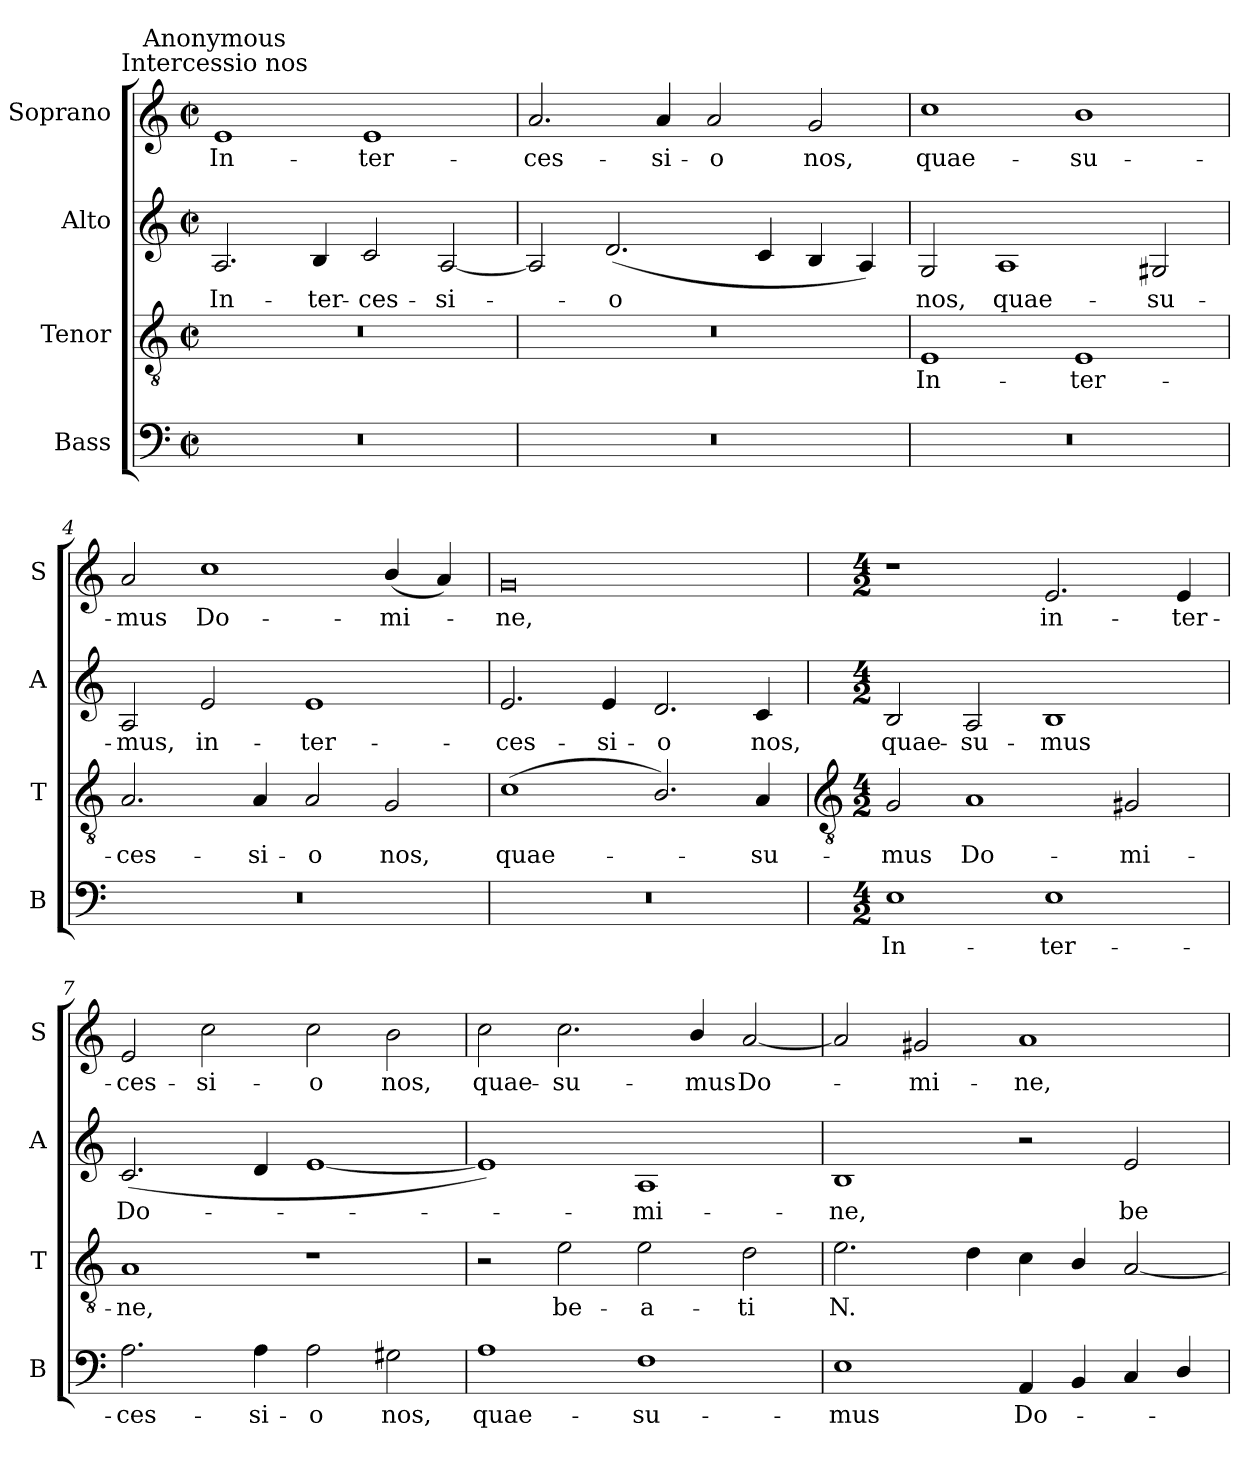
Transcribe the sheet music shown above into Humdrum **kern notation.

**kern	**text	**kern	**text	**kern	**text	**kern	**text
*part4	*part4	*part3	*part3	*part2	*part2	*part1	*part1
*staff4	*staff4	*staff3	*staff3	*staff2	*staff2	*staff1	*staff1
*I"Bass	*	*I"Tenor	*	*I"Alto	*	*I"Soprano	*
*I'B	*	*I'T	*	*I'A	*	*I'S	*
*clefF4	*	*clefGv2	*	*clefG2	*	*clefG2	*
*k[]	*	*k[]	*	*k[]	*	*k[]	*
*C:	*	*C:	*	*C:	*	*C:	*
*M4/2	*	*M4/2	*	*M4/2	*	*M4/2	*
*met(c|)	*	*met(c|)	*	*met(c|)	*	*met(c|)	*
=1	=1	=1	=1	=1	=1	=1	=1
!	!	!	!	!	!	!LO:TX:a:cj:t=Intercessio nos	!
!	!	!	!	!	!	!LO:TX:a:cj:t=Anonymous	!
!	!	!	!	!	!LO:LY:b	!	!LO:LY:b
0r	.	0r	.	2.A	In-	1e	In-
!	!	!	!	!	!LO:LY:b	!	!
.	.	.	.	4B	-ter-	.	.
!	!	!	!	!	!LO:LY:b	!	!LO:LY:b
.	.	.	.	2c	-ces-	1e	-ter-
!	!	!	!	!	!LO:LY:b	!	!
.	.	.	.	[2A	-si-	.	.
=2	=2	=2	=2	=2	=2	=2	=2
!	!	!	!	!	!	!	!LO:LY:b
0r	.	0r	.	2A]	.	2.a	-ces-
!	!	!	!	!	!LO:LY:b	!	!
.	.	.	.	(<2.d	o	.	.
!	!	!	!	!	!	!	!LO:LY:b
.	.	.	.	.	.	4a	-si-
!	!	!	!	!	!	!	!LO:LY:b
.	.	.	.	.	.	2a	-o
.	.	.	.	4c	.	.	.
!	!	!	!	!	!	!	!LO:LY:b
.	.	.	.	4B	.	2g	nos,
.	.	.	.	4A)	.	.	.
=3	=3	=3	=3	=3	=3	=3	=3
!	!	!	!LO:LY:b	!	!LO:LY:b	!	!LO:LY:b
0r	.	1E	In-	2G	nos,	1cc	quae-
!	!	!	!	!	!LO:LY:b	!	!
.	.	.	.	1A	quae-	.	.
!	!	!	!LO:LY:b	!	!	!	!LO:LY:b
.	.	1E	-ter-	.	.	1b	-su-
!	!	!	!	!	!LO:LY:b	!	!
.	.	.	.	2G#X	-su-	.	.
=4	=4	=4	=4	=4	=4	=4	=4
!	!	!	!LO:LY:b	!	!LO:LY:b	!	!LO:LY:b
0r	.	2.A	-ces-	2A	-mus,	2a	-mus
!	!	!	!	!	!LO:LY:b	!	!LO:LY:b
.	.	.	.	2e	in-	1cc	Do-
!	!	!	!LO:LY:b	!	!	!	!
.	.	4A	-si-	.	.	.	.
!	!	!	!LO:LY:b	!	!LO:LY:b	!	!
.	.	2A	-o	1e	-ter-	.	.
!	!	!	!LO:LY:b	!	!	!	!LO:LY:b
.	.	2G	nos,	.	.	(<4b/	-mi-
.	.	.	.	.	.	4a)	.
=5	=5	=5	=5	=5	=5	=5	=5
!	!	!	!LO:LY:b	!	!LO:LY:b	!	!LO:LY:b
0r	.	(<1c	quae-	2.e	-ces-	0g	ne,
!	!	!	!	!	!LO:LY:b	!	!
.	.	.	.	4e	-si-	.	.
!	!	!	!	!	!LO:LY:b	!	!
.	.	2.B/)	.	2.d	-o	.	.
!	!	!	!LO:LY:b	!	!LO:LY:b	!	!
.	.	4A	su-	4c	nos,	.	.
!!LO:LB:g=z
=6	=6	=6	=6	=6	=6	=6	=6
*	*	*clefGv2	*	*	*	*	*
*M4/2	*	*M4/2	*	*M4/2	*	*M4/2	*
!	!LO:LY:b	!	!LO:LY:b	!	!LO:LY:b	!	!
1E	In-	2G	-mus	2B	quae-	1r	.
!	!	!	!LO:LY:b	!	!LO:LY:b	!	!
.	.	1A	Do-	2A	-su-	.	.
!	!LO:LY:b	!	!	!	!LO:LY:b	!	!LO:LY:b
1E	-ter-	.	.	1B	-mus	2.e	in-
!	!	!	!LO:LY:b	!	!	!	!
.	.	2G#X	-mi-	.	.	.	.
!	!	!	!	!	!	!	!LO:LY:b
.	.	.	.	.	.	4e	-ter-
=7	=7	=7	=7	=7	=7	=7	=7
!	!LO:LY:b	!	!LO:LY:b	!	!LO:LY:b	!	!LO:LY:b
2.A	-ces-	1A	-ne,	(<2.c	Do-	2e	-ces-
!	!	!	!	!	!	!	!LO:LY:b
.	.	.	.	.	.	2cc	-si-
!	!LO:LY:b	!	!	!	!	!	!
4A	-si-	.	.	4d	.	.	.
!	!LO:LY:b	!	!	!	!	!	!LO:LY:b
2A	-o	1r	.	[1e	.	2cc	-o
!	!LO:LY:b	!	!	!	!	!	!LO:LY:b
2G#X	nos,	.	.	.	.	2b	nos,
=8	=8	=8	=8	=8	=8	=8	=8
!	!LO:LY:b	!	!	!	!	!	!LO:LY:b
1A	quae-	2r	.	1e])	.	2cc	quae-
!	!	!	!LO:LY:b	!	!	!	!LO:LY:b
.	.	2e	be-	.	.	2.cc	-su-
!	!LO:LY:b	!	!LO:LY:b	!	!LO:LY:b	!	!
1F	-su-	2e	-a-	1A	mi-	.	.
!	!	!	!	!	!	!	!LO:LY:b
.	.	.	.	.	.	4b/	-mus
!	!	!	!LO:LY:b	!	!	!	!LO:LY:b
.	.	2d	-ti	.	.	[2a	Do-
=9	=9	=9	=9	=9	=9	=9	=9
!	!LO:LY:b	!	!LO:LY:b	!	!LO:LY:b	!	!
1E	-mus	2.e	N.	1B	-ne,	2a]	.
!	!	!	!	!	!	!	!LO:LY:b
.	.	.	.	.	.	2g#X	mi-
.	.	4d	.	.	.	.	.
!	!LO:LY:b	!	!	!	!	!	!LO:LY:b
4AA	Do-	4c	.	2r	.	1a	-ne,
4BB	.	4B/	.	.	.	.	.
!	!	!	!	!	!LO:LY:b	!	!
4C	.	[2A	.	2e	be-	.	.
4D/	.	.	.	.	.	.	.
=	=	=	=	=	=	=	=
*-	*-	*-	*-	*-	*-	*-	*-
